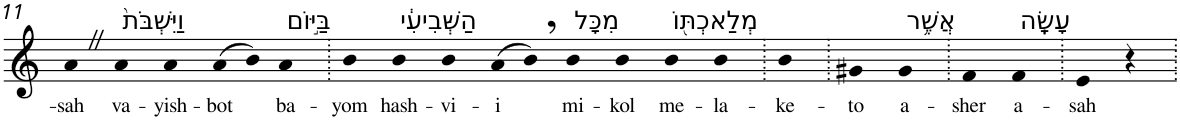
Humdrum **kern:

**kern	**text
*part1	*part1
*staff1	*staff1
*I"Piano	*
*I'Pno	*
!!LO:PB:g=z
*clefG2	*
*k[]	*
=11	=11
!	!LO:LY:b
4aZ	-sah
!LO:TX:a:t=וַיִּשְׁבֹּת֙	!
!	!LO:LY:b
4a	va-
!	!LO:LY:b
4a	-yish-
!	!LO:LY:b
(>8a	-bot
8b)	.
!LO:TX:a:t=בַּיּ֣וֹם	!
!	!LO:LY:b
4a	ba-
=12.	=12.
!	!LO:LY:b
4b	-yom
!LO:TX:a:t=הַשְּׁבִיעִ֔י	!
!	!LO:LY:b
4b	hash-
!	!LO:LY:b
4b	-vi-
!	!LO:LY:b
(>8a	-i
8b,)	.
!LO:TX:a:t=מִכָּל	!
!	!LO:LY:b
4b	mi-
!	!LO:LY:b
4b	-kol
!LO:TX:a:t=מְלַאכְתּ֖וֹ	!
!	!LO:LY:b
4b	me-
!	!LO:LY:b
4b	-la-
=13.	=13.
!	!LO:LY:b
4b	-ke-
=14.	=14.
!	!LO:LY:b
4g#X	-to
!LO:TX:a:t=אֲשֶׁ֥ר	!
!	!LO:LY:b
4g#	a-
=15.	=15.
!	!LO:LY:b
4f	-sher
!LO:TX:a:t=עָשָֽׂה	!
!	!LO:LY:b
4f	a-
=16.	=16.
!	!LO:LY:b
4e	-sah
4r	.
=.	=.
*-	*-
